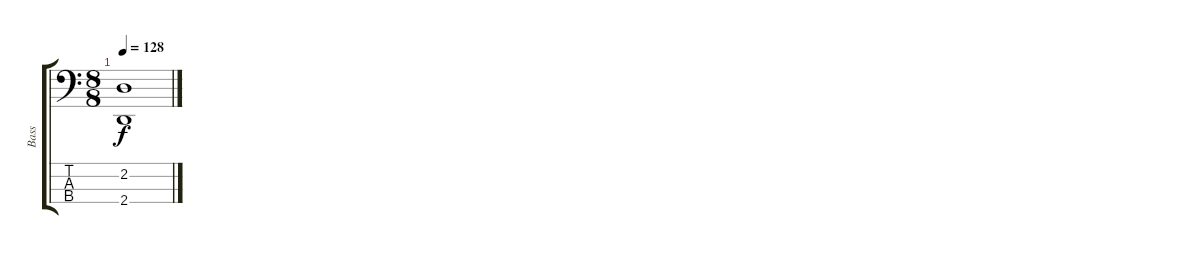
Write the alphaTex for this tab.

\track ("Bass" "Bass") {instrument electricbasspick}
\staff {score tabs}
\tuning (F2 C2 G1 C1) {hide}
\ts (8 8)
\tempo 128
\clef f4
\ks c
(2.2{t} 2.4{t}).1{dy f}
